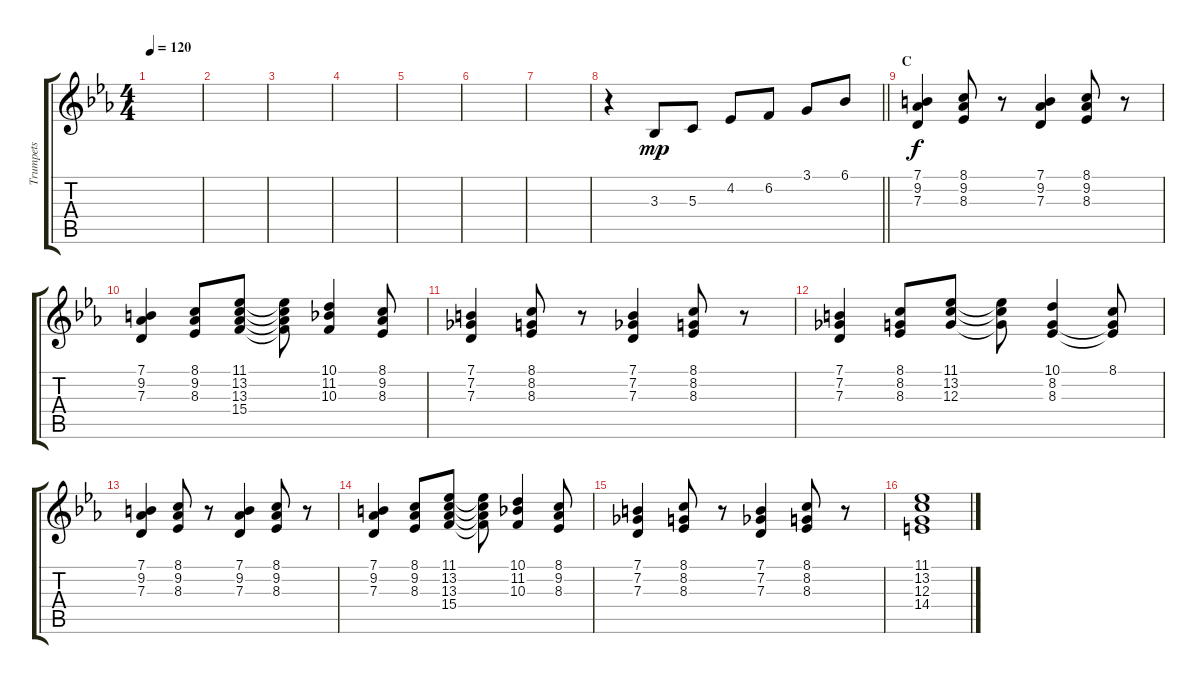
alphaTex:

\track ("Trumpets" "Trumpets") {instrument trumpet bank 29}
\staff {score tabs}
\tuning (E4 B3 G3 D3 A2 E2) {hide}
\ts (4 4)
\tempo 120
\clef g2
\ks eb
|
|
|
|
|
|
|
\barLineRight lightlight
r.4 3.3.8{dy mp} 5.3.8 4.2.8 6.2.8 3.1.8 6.1.8 |
\section ("" "C")
(7.1 9.2 7.3).4{dy f} (8.1 9.2 8.3).8 r.8 (7.1 9.2 7.3).4 (8.1 9.2 8.3).8 r.8 |
(7.1 9.2 7.3).4 (8.1 9.2 8.3).8 (11.1 13.2 13.3 15.4).8 (11.1{t} 13.2{t} 13.3{t} 15.4{t}).8 (10.1 11.2 10.3).4 (8.1 9.2 8.3).8 |
(7.1 7.2 7.3).4 (8.1 8.2 8.3).8 r.8 (7.1 7.2 7.3).4 (8.1 8.2 8.3).8 r.8 |
(7.1 7.2 7.3).4 (8.1 8.2 8.3).8 (11.1 13.2 12.3).8 (11.1{t} 13.2{t} 12.3{t}).8 (10.1 8.2 8.3).4 (8.1 8.2{t} 8.3{t}).8 |
(7.1 9.2 7.3).4 (8.1 9.2 8.3).8 r.8 (7.1 9.2 7.3).4 (8.1 9.2 8.3).8 r.8 |
(7.1 9.2 7.3).4 (8.1 9.2 8.3).8 (11.1 13.2 13.3 15.4).8 (11.1{t} 13.2{t} 13.3{t} 15.4{t}).8 (10.1 11.2 10.3).4 (8.1 9.2 8.3).8 |
(7.1 7.2 7.3).4 (8.1 8.2 8.3).8 r.8 (7.1 7.2 7.3).4 (8.1 8.2 8.3).8 r.8 |
(11.1 13.2 12.3 14.4).1
